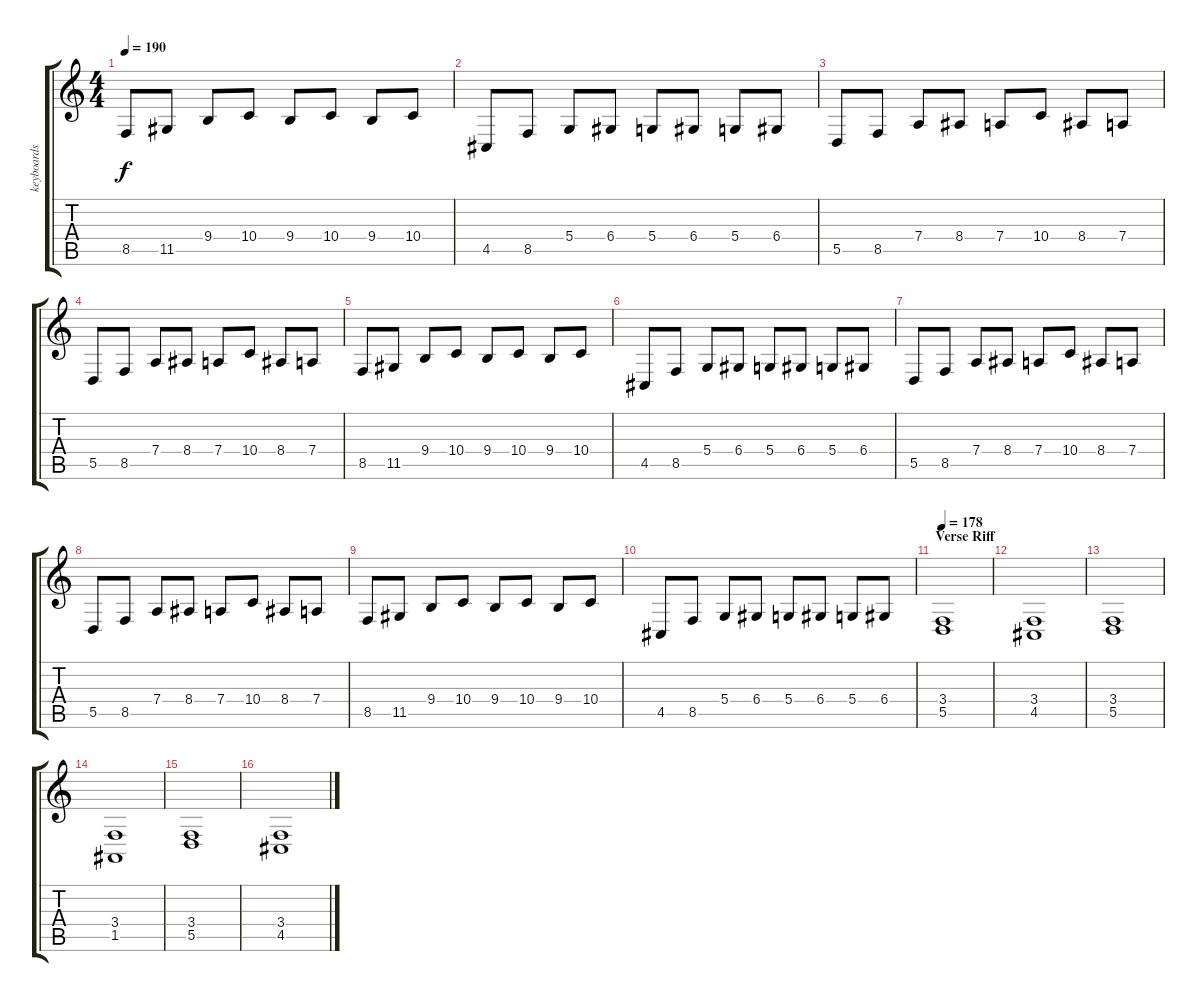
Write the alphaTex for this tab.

\track ("keyboards" "keyboards") {instrument fx4atmosphere}
\staff {score tabs}
\tuning (E4 B3 G3 D3 A2 E2) {hide}
\ts (4 4)
\tempo 190
\clef g2
\ks c
8.5.8{dy f} 11.5.8 9.4.8 10.4.8 9.4.8 10.4.8 9.4.8 10.4.8 |
4.5.8 8.5.8 5.4.8 6.4.8 5.4.8 6.4.8 5.4.8 6.4.8 |
5.5.8 8.5.8 7.4.8 8.4.8 7.4.8 10.4.8 8.4.8 7.4.8 |
5.5.8 8.5.8 7.4.8 8.4.8 7.4.8 10.4.8 8.4.8 7.4.8 |
8.5.8 11.5.8 9.4.8 10.4.8 9.4.8 10.4.8 9.4.8 10.4.8 |
4.5.8 8.5.8 5.4.8 6.4.8 5.4.8 6.4.8 5.4.8 6.4.8 |
5.5.8 8.5.8 7.4.8 8.4.8 7.4.8 10.4.8 8.4.8 7.4.8 |
5.5.8 8.5.8 7.4.8 8.4.8 7.4.8 10.4.8 8.4.8 7.4.8 |
8.5.8 11.5.8 9.4.8 10.4.8 9.4.8 10.4.8 9.4.8 10.4.8 |
4.5.8 8.5.8 5.4.8 6.4.8 5.4.8 6.4.8 5.4.8 6.4.8 |
\section ("" "Verse Riff")
\tempo 178
(3.4 5.5).1 |
(3.4 4.5).1 |
(3.4 5.5).1 |
(3.4 1.5).1 |
(3.4 5.5).1 |
(3.4 4.5).1
